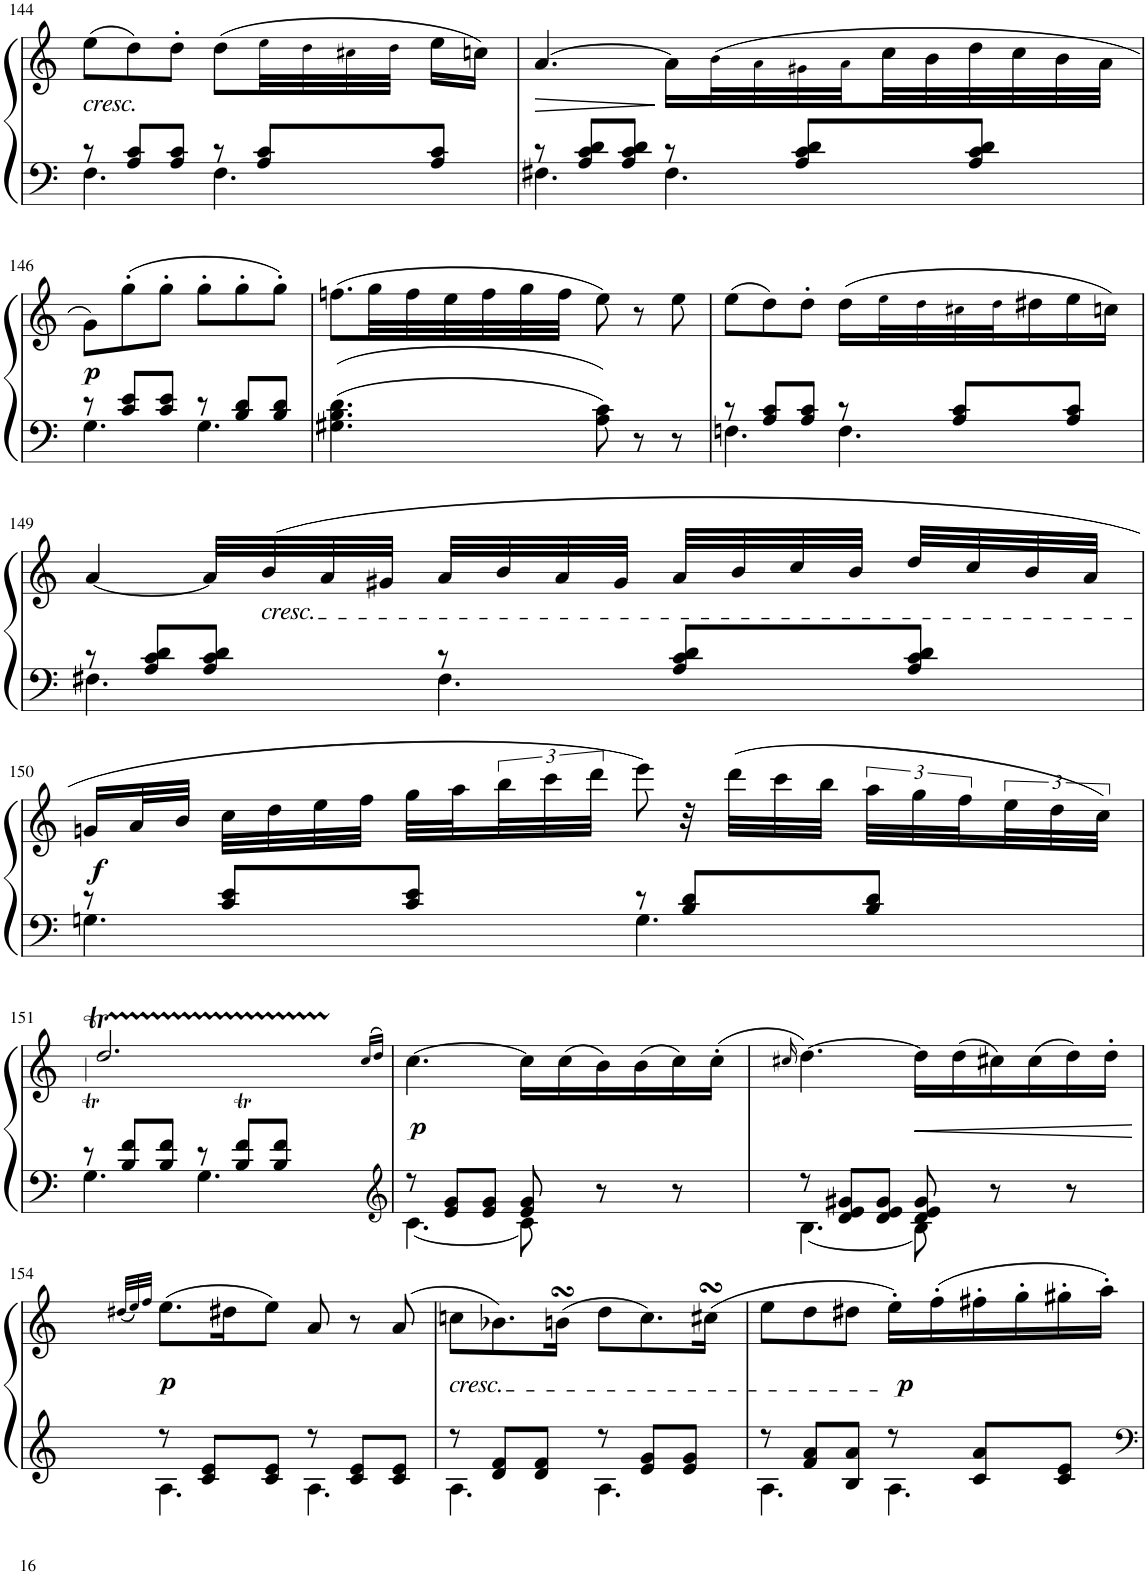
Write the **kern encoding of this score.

**kern	**kern	**dynam
*part1	*part1	*part1
*staff2	*staff1	*staff1/2
*I"Piano	*	*
*I'Pno.	*	*
!!LO:PB:g=z
*clefF4	*clefG2	*
*k[]	*k[]	*
*M6/8	*M6/8	*
=144	=144	=144
*^	*	*
!	!	!LO:TX:b:i:t=cresc.	!
8r	4.F\	(8ee\L	.
8A/ 8c/L	.	8dd\)	.
8A/ 8c/J	.	8dd'\J	.
8r	4.F\	(8dd\L	.
8A/ 8c/L	.	32ee!\LL	.
.	.	32dd!\	.
.	.	32cc#X!\	.
.	.	32dd!\JJJ	.
8A/ 8c/J	.	16ee\LL	.
.	.	16ccn\JJ)	.
=145	=145	=145	=145
!	!	!	!LO:HP:b
8r	4.F#X\	[4.a/	>
8A/ 8c/ 8d/L	.	.	.
8A/ 8c/ 8d/J	.	.	.
8r	4.F#\	16a\LL]	]
.	.	(32b!\L	.
.	.	32a!\	.
8A/ 8c/ 8d/L	.	32g#X!\	.
.	.	32a!\JJ	.
.	.	32cc\LL	.
.	.	32b\	.
8A/ 8c/ 8d/J	.	32dd\	.
.	.	32cc\	.
.	.	32b\	.
.	.	32a\JJJ	.
!!LO:LB:g=z
=146	=146	=146	=146
!	!	!	!LO:DY:b
8r	4.G\	8g\L)	p
8c/ 8e/L	.	(8gg'\	.
8c/ 8e/J	.	8gg'\J	.
8r	4.G\	8gg'\L	.
8B/ 8d/L	.	8gg'\	.
8B/ 8d/J	.	8gg'\J)	.
*v	*v	*	*
=147	=147	=147
4.G#X\ 4.B\ 4.d\	(8.ffn\L	.
.	32gg\LL	.
.	32ff\	.
.	32ee\	.
.	32ff\	.
.	32gg\	.
.	32ff\JJJ	.
8A\ 8c\	8ee\)	.
8r	8r	.
8r	8ee\	.
=148	=148	=148
*^	*	*
8r	4.Fn\	(8ee\L	.
8A/ 8c/L	.	8dd\)	.
8A/ 8c/J	.	8dd'\J	.
8r	4.F\	(16dd\LL	.
.	.	32ee!\L	.
.	.	32dd!\	.
8A/ 8c/L	.	32cc#X!\	.
.	.	32dd!\J	.
.	.	16dd#X\	.
8A/ 8c/J	.	16ee\	.
.	.	16ccn\JJ)	.
!!LO:LB:g=z
=149	=149	=149	=149
8r	4.F#X\	[4a/	.
8A/ 8c/ 8d/L	.	.	.
8A/ 8c/ 8d/J	.	32a/LLL]	.
!	!	!LO:TX:b:i:t=cresc.	!
.	.	(32b/	.
.	.	32a/	.
.	.	32g#X/JJJ	.
8r	4.F#\	32a/LLL	.
.	.	32b/	.
.	.	32a/	.
.	.	32g#/JJJ	.
8A/ 8c/ 8d/L	.	32a/LLL	.
.	.	32b/	.
.	.	32cc/	.
.	.	32b/JJJ	.
8A/ 8c/ 8d/J	.	32dd/LLL	.
.	.	32cc/	.
.	.	32b/	.
.	.	32a/JJJ	.
!!LO:LB:g=z
=150	=150	=150	=150
!	!	!	!LO:DY:b
8r	4.Gn\	16gn/LL	f
.	.	32a/L	.
.	.	32b/JJJ	.
8c/ 8e/L	.	32cc\LLL	.
.	.	32dd\	.
.	.	32ee\	.
.	.	32ff\JJJ	.
8c/ 8e/J	.	32gg\LLL	.
.	.	32aa\	.
.	.	48bb\	.
.	.	48ccc\	.
.	.	48ddd\JJJ	.
8r	4.G\	8eee\)	.
8B/ 8d/L	.	32r	.
.	.	(32ddd\LLL	.
.	.	32ccc\	.
.	.	32bb\JJJ	.
8B/ 8d/J	.	48aa\LLL	.
.	.	48gg\	.
.	.	48ff\	.
.	.	48ee\	.
.	.	48dd\	.
.	.	48cc\JJJ)	.
!!LO:LB:g=z
=151	=151	=151	=151
*	*	*^	*
8r	4.G\	2.ddT/	2ddT!\	.
8B/ 8f/L	.	.	.	.
8B/ 8f/J	.	.	.	.
8r	4.G\	.	.	.
8B/ 8f/L	.	.	8.ddT!L	.
8B/ 8f/J	.	.	.	.
.	.	.	32cc!LL	.
.	.	.	32dd!JJJ	.
*	*	*v	*v	*
.	.	(16qcc/LL	.
.	.	16qdd/JJ)	.
=152	=152	=152	=152
*clefG2	*	*	*
!	!	!	!LO:DY:b
8r	[4.c\	[4.cc\	p
8e/ 8g/L	.	.	.
8e/ 8g/J	.	.	.
8e/ 8g/	8c\]	16cc\LL]	.
.	.	(16cc\	.
8r	4ryy	16b\)	.
.	.	(16b\	.
8r	.	16cc\)	.
.	.	(16cc'\JJ	.
=153	=153	=153	=153
*	*	*^	*
.	.	16qcc#X/	qcc#	.
8r	[4.B\	[4.dd\)	8dd	.
8d/ 8e/ 8g#X/L	.	.	8ryy	.
8d/ 8e/ 8g#/J	.	.	4ryy	.
!	!	!	!	!LO:HP:b
8d/ 8e/ 8g#/	8B\]	16dd\LL]	.	<
.	.	(16dd\	.	.
8r	4ryy	16cc#X\)	4ryy	.
.	.	(16cc#\	.	.
8r	.	16dd\)	.	.
.	.	16dd'\JJ	.	.
*v	*v	*	*	*
*	*v	*v	*
.	.	[
!!LO:LB:g=z
=154	=154	=154
*	*^	*
.	(32qdd#X/LLL	qdd#LLL	.
.	32qee/)	qee	.
.	32qff/JJJ	qffJJJ	.
*^	*	*	*
!	!	!	!	!LO:DY:b
8r	4.A\	(8.ee\L	8ee	p
8c/ 8e/L	.	.	8ryy	.
.	.	16dd#X\K	.	.
8c/ 8e/J	.	8ee\J)	2ryy	.
8r	4.A\	8a/	.	.
8c/ 8e/L	.	8r	.	.
8c/ 8e/J	.	(8a/	.	.
*	*	*v	*v	*
=155	=155	=155	=155
!	!	!LO:TX:b:i:t=cresc.	!
8r	4.A\	8ccn\L	.
8d/ 8f/L	.	8.b-X\)	.
8d/ 8f/J	.	.	.
.	.	(16bnsSsS\Jk	.
8r	4.A\	8dd\L	.
8e/ 8g/L	.	8.cc\)	.
8e/ 8g/J	.	.	.
.	.	(16cc#XsSsS\Jk	.
=156	=156	=156	=156
8r	4.A\	8ee\L	.
8f/ 8a/L	.	8dd\	.
8B/ 8a/J	.	8dd#X\J	.
!	!	!	!LO:DY:b
8r	4.A\	16ee'\LL)	p
.	.	(16ff'\	.
8c/ 8a/L	.	16ff#X'\	.
.	.	16gg'\	.
8c/ 8e/J	.	16gg#X'\	.
.	.	16aa'\JJ)	.
*v	*v	*	*
=	=	=
*-	*-	*-
